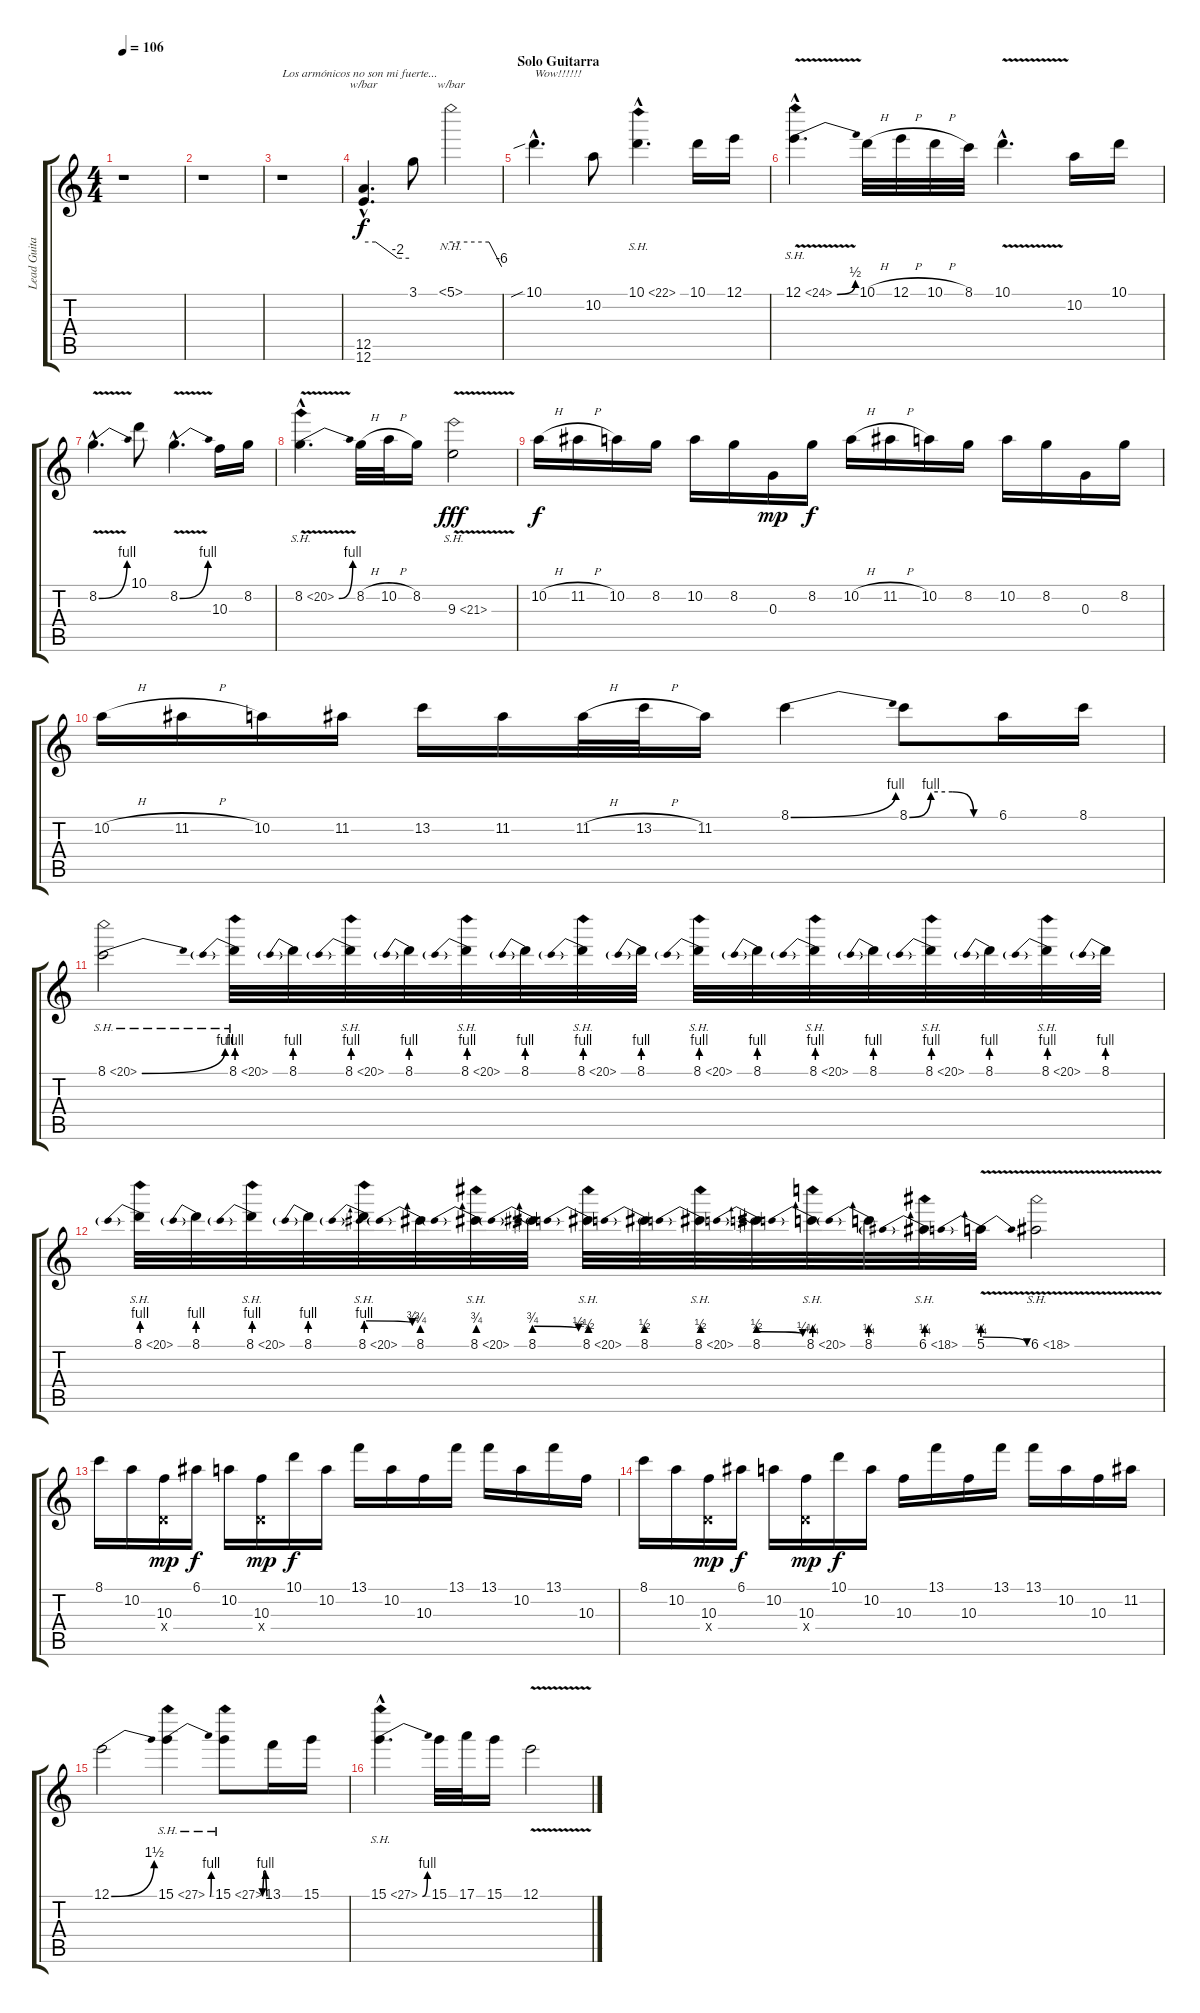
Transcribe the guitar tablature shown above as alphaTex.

\track ("Lead Guitar" "Lead Guita") {instrument distortionguitar}
\staff {score tabs}
\tuning (E4 B3 G3 D3 A2 E2) {hide}
\ts (4 4)
\tempo 106
\clef g2
\ks c
r.1{dy fff} |
r.1 |
r.1{txt "Los armónicos no son mi fuerte..."} |
(12.5{hac} 12.6{hac}).4{d tbe (custom default 0 0 16 0 45 -8 60 -8) dy f volume 16} 3.1.8 5.1{nh}.2{tbe (custom default 0 0 45 0 60 -24)} |
\section ("" "Solo Guitarra")
10.1{sib hac}.4{d txt "Wow!!!!!!" volume 16} 10.2.8 10.1{sh 12 hac}.4{d} 10.1.16 12.1.16 |
12.1{be (bend 0 0 60 2) sh 12 v hac}.4{d} 10.1{h}.32 12.1{h}.32 10.1{h}.32 8.1.32 10.1{v hac}.4{d} 10.2.16 10.1.16 |
8.2{be (bend 0 0 60 4) v hac}.4{d} 10.1.8 8.2{be (bend 0 0 60 4) v hac}.4{d} 10.3.16 8.2.16 |
8.2{be (bend 0 0 60 4) sh 12 v hac}.4{d} 8.2{h}.32 10.2{h}.32 8.2.16 9.3{sh 12 v}.2{dy fff} |
10.2{h}.16{dy f} 11.2{h}.16 10.2.16 8.2.16 10.2.16 8.2.16 0.3.16{dy mp} 8.2.16{dy f} 10.2{h}.16 11.2{h}.16 10.2.16 8.2.16 10.2.16 8.2.16 0.3.16 8.2.16 |
10.2{h}.16 11.2{h}.16 10.2.16 11.2.16 13.2.16 11.2.16 11.2{h}.32 13.2{h}.32 11.2.16 8.1{be (bend 0 0 60 4)}.4 8.1{be (custom 0 0 15 4 30 4 45 0 60 0)}.8 6.1.16 8.1.16 |
8.1{be (bend 0 0 60 4) sh 12}.2 8.1{be (prebend 0 4 60 4) sh 12}.32 8.1{be (prebend 0 4 60 4)}.32 8.1{be (prebend 0 4 60 4) sh 12}.32 8.1{be (prebend 0 4 60 4)}.32 8.1{be (prebend 0 4 60 4) sh 12}.32 8.1{be (prebend 0 4 60 4)}.32 8.1{be (prebend 0 4 60 4) sh 12}.32 8.1{be (prebend 0 4 60 4)}.32 8.1{be (prebend 0 4 60 4) sh 12}.32 8.1{be (prebend 0 4 60 4)}.32 8.1{be (prebend 0 4 60 4) sh 12}.32 8.1{be (prebend 0 4 60 4)}.32 8.1{be (prebend 0 4 60 4) sh 12}.32 8.1{be (prebend 0 4 60 4)}.32 8.1{be (prebend 0 4 60 4) sh 12}.32 8.1{be (prebend 0 4 60 4)}.32 |
8.1{be (prebend 0 4 60 4) sh 12}.32 8.1{be (prebend 0 4 60 4)}.32 8.1{be (prebend 0 4 60 4) sh 12}.32 8.1{be (prebend 0 4 60 4)}.32 8.1{be (prebendrelease 0 4 60 3) sh 12}.32 8.1{be (prebend 0 3 60 3)}.32 8.1{be (prebend 0 3 60 3) sh 12}.32 8.1{be (prebendrelease 0 3 60 2)}.32 8.1{be (prebend 0 2 60 2) sh 12}.32 8.1{be (prebend 0 2 60 2)}.32 8.1{be (prebend 0 2 60 2) sh 12}.32 8.1{be (prebendrelease 0 2 60 1)}.32 8.1{be (prebend 0 1 60 1) sh 12}.32 8.1{be (prebend 0 1 60 1)}.32 6.1{be (prebend 0 1 60 1) sh 12}.32 5.1{be (prebendrelease 0 1 60 0) v}.32 6.1{sh 12 v}.2 |
8.1.16 10.2.16 (10.3 0.4{x}).16{dy mp} 6.1.16{dy f} 10.2.16 (10.3 0.4{x}).16{dy mp} 10.1.16{dy f} 10.2.16 13.1.16 10.2.16 10.3.16 13.1.16 13.1.16 10.2.16 13.1.16 10.3.16 |
8.1.16 10.2.16 (10.3 0.4{x}).16{dy mp} 6.1.16{dy f} 10.2.16 (10.3 0.4{x}).16{dy mp} 10.1.16{dy f} 10.2.16 10.3.16 13.1.16 10.3.16 13.1.16 13.1.16 10.2.16 10.3.16 11.2.16 |
12.1{be (bend 0 0 60 6)}.2 15.1{be (bend 0 0 60 4) sh 12}.4 15.1{be (custom 0 0 15 4 30 4 45 0 60 0) sh 12}.8 13.1.16 15.1.16 |
15.1{be (bend 0 0 60 4) sh 12 hac}.4{d} 15.1.32 17.1.32 15.1.16 12.1{v}.2
